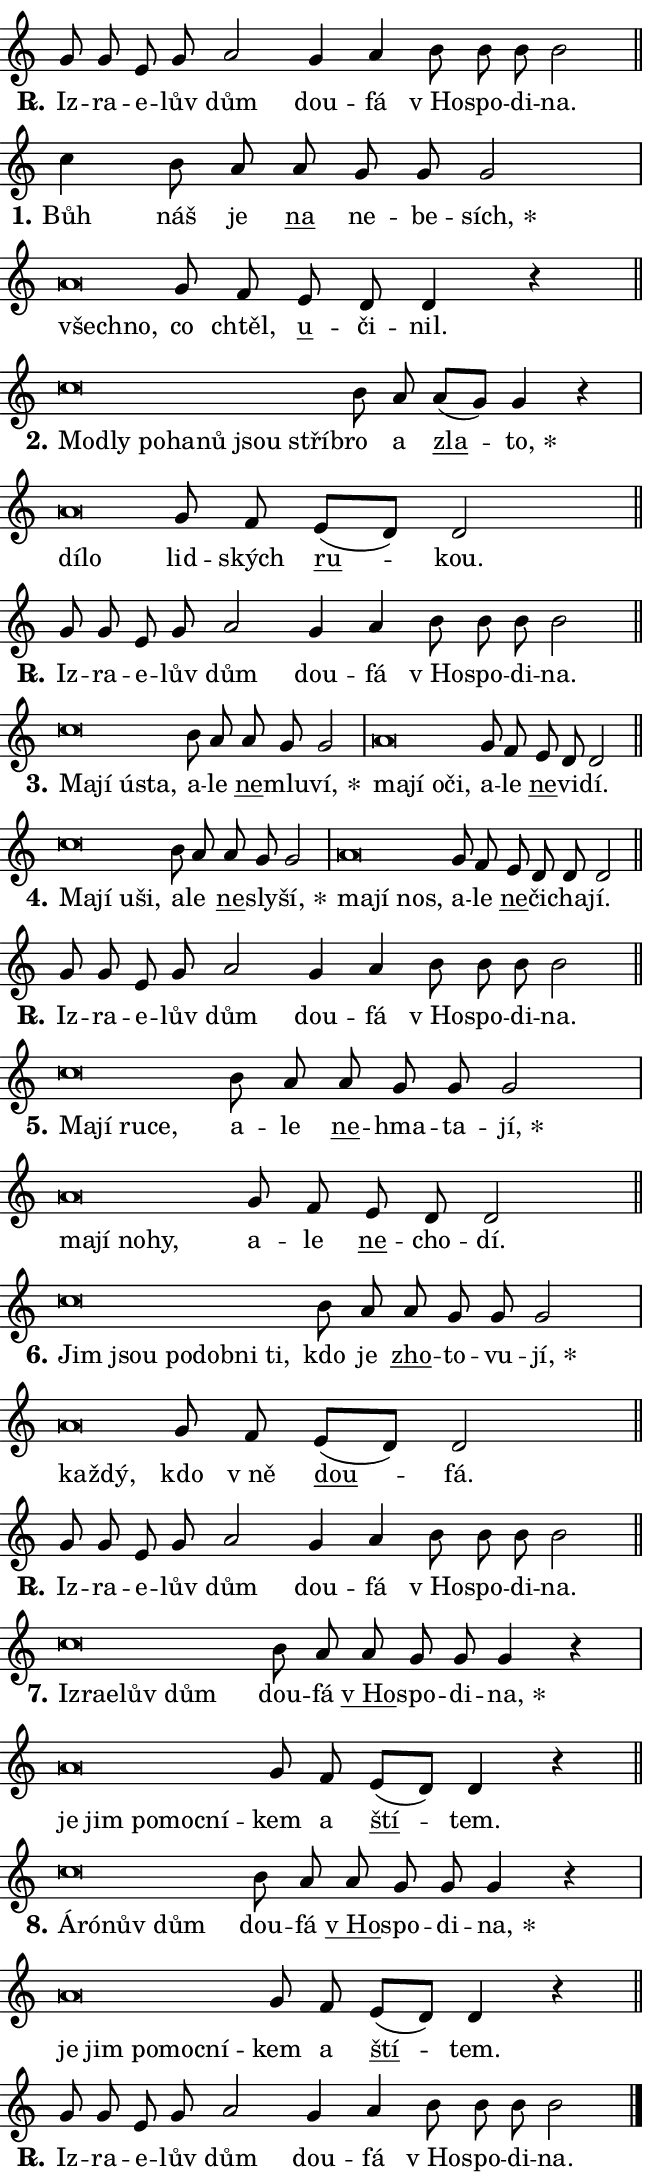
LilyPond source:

\version "2.24.0"
\header { tagline = "" }
\paper {
  indent = 0\cm
  top-margin = 0\cm
  right-margin = 0.13\cm % to fit lyric hyphens
  bottom-margin = 0\cm
  left-margin = 0\cm
  paper-width = 11\cm
  page-breaking = #ly:one-page-breaking
  system-system-spacing.basic-distance = #11
  score-system-spacing.basic-distance = #11
  ragged-last = ##f
}


%% Author: Thomas Morley
%% https://lists.gnu.org/archive/html/lilypond-user/2020-05/msg00002.html
#(define (line-position grob)
"Returns position of @var[grob} in current system:
   @code{'start}, if at first time-step
   @code{'end}, if at last time-step
   @code{'middle} otherwise
"
  (let* ((col (ly:item-get-column grob))
         (ln (ly:grob-object col 'left-neighbor))
         (rn (ly:grob-object col 'right-neighbor))
         (col-to-check-left (if (ly:grob? ln) ln col))
         (col-to-check-right (if (ly:grob? rn) rn col))
         (break-dir-left
           (and
             (ly:grob-property col-to-check-left 'non-musical #f)
             (ly:item-break-dir col-to-check-left)))
         (break-dir-right
           (and
             (ly:grob-property col-to-check-right 'non-musical #f)
             (ly:item-break-dir col-to-check-right))))
        (cond ((eqv? 1 break-dir-left) 'start)
              ((eqv? -1 break-dir-right) 'end)
              (else 'middle))))

#(define (tranparent-at-line-position vctor)
  (lambda (grob)
  "Relying on @code{line-position} select the relevant enry from @var{vctor}.
Used to determine transparency,"
    (case (line-position grob)
      ((end) (not (vector-ref vctor 0)))
      ((middle) (not (vector-ref vctor 1)))
      ((start) (not (vector-ref vctor 2))))))

noteHeadBreakVisibility =
#(define-music-function (break-visibility)(vector?)
"Makes @code{NoteHead}s transparent relying on @var{break-visibility}"
#{
  \override NoteHead.transparent =
    #(tranparent-at-line-position break-visibility)
#})

#(define delete-ledgers-for-transparent-note-heads
  (lambda (grob)
    "Reads whether a @code{NoteHead} is transparent.
If so this @code{NoteHead} is removed from @code{'note-heads} from
@var{grob}, which is supposed to be @code{LedgerLineSpanner}.
As a result ledgers are not printed for this @code{NoteHead}"
    (let* ((nhds-array (ly:grob-object grob 'note-heads))
           (nhds-list
             (if (ly:grob-array? nhds-array)
                 (ly:grob-array->list nhds-array)
                 '()))
           ;; Relies on the transparent-property being done before
           ;; Staff.LedgerLineSpanner.after-line-breaking is executed.
           ;; This is fragile ...
           (to-keep
             (remove
               (lambda (nhd)
                 (ly:grob-property nhd 'transparent #f))
               nhds-list)))
      ;; TODO find a better method to iterate over grob-arrays, similiar
      ;; to filter/remove etc for lists
      ;; For now rebuilt from scratch
      (set! (ly:grob-object grob 'note-heads)  '())
      (for-each
        (lambda (nhd)
          (ly:pointer-group-interface::add-grob grob 'note-heads nhd))
        to-keep))))

squashNotes = {
  \override NoteHead.X-extent = #'(-0.2 . 0.2)
  \override NoteHead.Y-extent = #'(-0.75 . 0)
  \override NoteHead.stencil =
    #(lambda (grob)
       (let ((pos (ly:grob-property grob 'staff-position)))
         (begin
           (if (< pos -7) (display "ERROR: Lower brevis then expected\n") (display ""))
           (if (<= pos -6) ly:text-interface::print ly:note-head::print))))
}
unSquashNotes = {
  \revert NoteHead.X-extent
  \revert NoteHead.Y-extent
  \revert NoteHead.stencil
}

hideNotes = \noteHeadBreakVisibility #begin-of-line-visible
unHideNotes = \noteHeadBreakVisibility #all-visible

% work-around for resetting accidentals
% https://lilypond.org/doc/v2.23/Documentation/notation/displaying-rhythms#unmetered-music
cadenzaMeasure = {
  \cadenzaOff
  \partial 1024 s1024
  \cadenzaOn
}

#(define-markup-command (accent layout props text) (markup?)
  "Underline accented syllable"
  (interpret-markup layout props
    #{\markup \override #'(offset . 4.3) \underline { #text }#}))

responsum = \markup \concat {
  "R" \hspace #-1.05 \path #0.1 #'((moveto 0 0.07) (lineto 0.9 0.8)) \hspace #0.05 "."
}

spaceSize = #0.6828661417322834 % exact space size for TeX Gyre Schola

\layout {
  \context {
    \Staff
    \remove "Time_signature_engraver"
    \override LedgerLineSpanner.after-line-breaking = #delete-ledgers-for-transparent-note-heads
  }
  \context {
    \Lyrics {
      \override LyricSpace.minimum-distance = \spaceSize
      \override LyricText.font-name = #"TeX Gyre Schola"
      \override LyricText.font-size = 1
      \override StanzaNumber.font-name = #"TeX Gyre Schola Bold"
      \override StanzaNumber.font-size = 1
    }
  }
  \context {
    \Score 
    \override NoteHead.text =
      #(lambda (grob) 
        (let ((pos (ly:grob-property grob 'staff-position)))
          #{\markup {
            \combine
              \halign #-0.55 \raise #(if (= pos -6) 0 0.5) \override #'(thickness . 2) \draw-line #'(3.2 . 0)
              \musicglyph "noteheads.sM1"
          }#}))
  }
}

% magnetic-lyrics.ily
%
%   written by
%     Jean Abou Samra <jean@abou-samra.fr>
%     Werner Lemberg <wl@gnu.org>
%
%   adapted by
%     Jiri Hon <jiri.hon@gmail.com>
%
% Version 2022-Apr-15

% https://www.mail-archive.com/lilypond-user@gnu.org/msg149350.html

#(define (Left_hyphen_pointer_engraver context)
   "Collect syllable-hyphen-syllable occurrences in lyrics and store
them in properties.  This engraver only looks to the left.  For
example, if the lyrics input is @code{foo -- bar}, it does the
following.

@itemize @bullet
@item
Set the @code{text} property of the @code{LyricHyphen} grob between
@q{foo} and @q{bar} to @code{foo}.

@item
Set the @code{left-hyphen} property of the @code{LyricText} grob with
text @q{foo} to the @code{LyricHyphen} grob between @q{foo} and
@q{bar}.
@end itemize

Use this auxiliary engraver in combination with the
@code{lyric-@/text::@/apply-@/magnetic-@/offset!} hook."
   (let ((hyphen #f)
         (text #f))
     (make-engraver
      (acknowledgers
       ((lyric-syllable-interface engraver grob source-engraver)
        (set! text grob)))
      (end-acknowledgers
       ((lyric-hyphen-interface engraver grob source-engraver)
        ;(when (not (grob::has-interface grob 'lyric-space-interface))
          (set! hyphen grob)));)
      ((stop-translation-timestep engraver)
       (when (and text hyphen)
         (ly:grob-set-object! text 'left-hyphen hyphen))
       (set! text #f)
       (set! hyphen #f)))))

#(define (lyric-text::apply-magnetic-offset! grob)
   "If the space between two syllables is less than the value in
property @code{LyricText@/.details@/.squash-threshold}, move the right
syllable to the left so that it gets concatenated with the left
syllable.

Use this function as a hook for
@code{LyricText@/.after-@/line-@/breaking} if the
@code{Left_@/hyphen_@/pointer_@/engraver} is active."
   (let ((hyphen (ly:grob-object grob 'left-hyphen #f)))
     (when hyphen
       (let ((left-text (ly:spanner-bound hyphen LEFT)))
         (when (grob::has-interface left-text 'lyric-syllable-interface)
           (let* ((common (ly:grob-common-refpoint grob left-text X))
                  (this-x-ext (ly:grob-extent grob common X))
                  (left-x-ext
                   (begin
                     ;; Trigger magnetism for left-text.
                     (ly:grob-property left-text 'after-line-breaking)
                     (ly:grob-extent left-text common X)))
                  ;; `delta` is the gap width between two syllables.
                  (delta (- (interval-start this-x-ext)
                            (interval-end left-x-ext)))
                  (details (ly:grob-property grob 'details))
                  (threshold (assoc-get 'squash-threshold details 0.2)))
             (when (< delta threshold)
               (let* (;; We have to manipulate the input text so that
                      ;; ligatures crossing syllable boundaries are not
                      ;; disabled.  For languages based on the Latin
                      ;; script this is essentially a beautification.
                      ;; However, for non-Western scripts it can be a
                      ;; necessity.
                      (lt (ly:grob-property left-text 'text))
                      (rt (ly:grob-property grob 'text))
                      (is-space (grob::has-interface hyphen 'lyric-space-interface))
                      (space (if is-space " " ""))
                      (extra-delta (if is-space spaceSize 0))
                      ;; Append new syllable.
                      (ltrt-space (if (and (string? lt) (string? rt))
                                (string-append lt space rt)
                                (make-concat-markup (list lt space rt))))
                      ;; Right-align `ltrt` to the right side.
                      (ltrt-space-markup (grob-interpret-markup
                               grob
                               (make-translate-markup
                                (cons (interval-length this-x-ext) 0)
                                (make-right-align-markup ltrt-space)))))
                 (begin
                   ;; Don't print `left-text`.
                   (ly:grob-set-property! left-text 'stencil #f)
                   ;; Set text and stencil (which holds all collected
                   ;; syllables so far) and shift it to the left.
                   (ly:grob-set-property! grob 'text ltrt-space)
                   (ly:grob-set-property! grob 'stencil ltrt-space-markup)
                   (ly:grob-translate-axis! grob (- (- delta extra-delta)) X))))))))))


#(define (lyric-hyphen::displace-bounds-first grob)
   ;; Make very sure this callback isn't triggered too early.
   (let ((left (ly:spanner-bound grob LEFT))
         (right (ly:spanner-bound grob RIGHT)))
     (ly:grob-property left 'after-line-breaking)
     (ly:grob-property right 'after-line-breaking)
     (ly:lyric-hyphen::print grob)))

squashThreshold = #0.4

\layout {
  \context {
    \Lyrics
    \consists #Left_hyphen_pointer_engraver
    \override LyricText.after-line-breaking =
      #lyric-text::apply-magnetic-offset!
    \override LyricHyphen.stencil = #lyric-hyphen::displace-bounds-first
    \override LyricText.details.squash-threshold = \squashThreshold
    \override LyricHyphen.minimum-distance = 0
    \override LyricHyphen.minimum-length = \squashThreshold
  }
}

squashText = \override LyricText.details.squash-threshold = 9999
unSquashText = \override LyricText.details.squash-threshold = \squashThreshold

leftText = \override LyricText.self-alignment-X = #LEFT
unLeftText = \revert LyricText.self-alignment-X

starOffset = #(lambda (grob) 
                (let ((x_offset (ly:self-alignment-interface::aligned-on-x-parent grob)))
                  (if (= x_offset 0) 0 (+ x_offset 1.2))))

star = #(define-music-function (syllable)(string?)
"Append star separator at the end of a syllable"
#{
  \once \override LyricText.X-offset = #starOffset
  \lyricmode { \markup {
    #syllable
    \override #'((font-name . "TeX Gyre Schola Bold")) \hspace #0.2 \lower #0.65 \larger "*"
  } }
#})

starAccent = #(define-music-function (syllable)(string?)
"Append star separator at the end of a syllable and make accent"
#{
  \once \override LyricText.X-offset = #starOffset
  \lyricmode { \markup {
    \accent #syllable
    \override #'((font-name . "TeX Gyre Schola Bold")) \hspace #0.2 \lower #0.65 \larger "*"
  } }
#})

breath = #(define-music-function (syllable)(string?)
"Append breathing indicator at the end of a syllable"
#{
  \lyricmode { \markup { #syllable "+" } }
#})

optionalBreath = #(define-music-function (syllable)(string?)
"Append optional breathing indicator at the end of a syllable"
#{
  \lyricmode { \markup { #syllable "(+)" } }
#})


\score {
    <<
        \new Voice = "melody" { \cadenzaOn \key c \major \relative { g'8 g e g a2 \bar "" g4 a \bar "" b8 b b b2 \cadenzaMeasure \bar "||" \break } }
        \new Lyrics \lyricsto "melody" { \lyricmode { \set stanza = \responsum
Iz -- ra -- e -- lův dům dou -- fá "v Ho" -- spo -- di -- na. } }
    >>
    \layout {}
}

\score {
    <<
        \new Voice = "melody" { \cadenzaOn \key c \major \relative { c''4 b8 a \bar "" a g g g2 \cadenzaMeasure \bar "|" \squashNotes a\breve*1/16 \hideNotes \breve*1/16 \bar "" \unHideNotes \unSquashNotes g8 f \bar "" e d d4 r \cadenzaMeasure \bar "||" \break } }
        \new Lyrics \lyricsto "melody" { \lyricmode { \set stanza = "1."
Bůh náš je \markup \accent na ne -- be -- \star sích, \leftText všech -- \squashText no, \unLeftText \unSquashText co chtěl, \markup \accent u -- či -- nil. } }
    >>
    \layout {}
}

\score {
    <<
        \new Voice = "melody" { \cadenzaOn \key c \major \relative { \squashNotes c''\breve*1/16 \hideNotes \breve*1/16 \bar "" \breve*1/16 \bar "" \breve*1/16 \bar "" \breve*1/16 \bar "" \breve*1/16 \breve*1/16 \bar "" \unHideNotes \unSquashNotes b8 a \bar "" a[( g)] g4 r \cadenzaMeasure \bar "|" \squashNotes a\breve*1/16 \hideNotes \breve*1/16 \bar "" \unHideNotes \unSquashNotes g8 f \bar "" e[( d)] d2 \cadenzaMeasure \bar "||" \break } }
        \new Lyrics \lyricsto "melody" { \lyricmode { \set stanza = "2."
\leftText Mo -- \squashText dly po -- ha -- nů jsou stříb -- \unLeftText \unSquashText ro a \markup \accent zla -- \star to, \leftText dí -- \squashText lo \unLeftText \unSquashText lid -- ských \markup \accent ru -- kou. } }
    >>
    \layout {}
}

\score {
    <<
        \new Voice = "melody" { \cadenzaOn \key c \major \relative { g'8 g e g a2 \bar "" g4 a \bar "" b8 b b b2 \cadenzaMeasure \bar "||" \break } }
        \new Lyrics \lyricsto "melody" { \lyricmode { \set stanza = \responsum
Iz -- ra -- e -- lův dům dou -- fá "v Ho" -- spo -- di -- na. } }
    >>
    \layout {}
}

\score {
    <<
        \new Voice = "melody" { \cadenzaOn \key c \major \relative { \squashNotes c''\breve*1/16 \hideNotes \breve*1/16 \bar "" \breve*1/16 \breve*1/16 \bar "" \unHideNotes \unSquashNotes b8 a \bar "" a g g2 \cadenzaMeasure \bar "|" \squashNotes a\breve*1/16 \hideNotes \breve*1/16 \bar "" \breve*1/16 \breve*1/16 \bar "" \unHideNotes \unSquashNotes g8 f \bar "" e d d2 \cadenzaMeasure \bar "||" \break } }
        \new Lyrics \lyricsto "melody" { \lyricmode { \set stanza = "3."
\leftText Ma -- \squashText jí ú -- sta, \unLeftText \unSquashText a -- le \markup \accent ne -- mlu -- \star ví, \leftText ma -- \squashText jí o -- či, \unLeftText \unSquashText a -- le \markup \accent ne -- vi -- dí. } }
    >>
    \layout {}
}

\score {
    <<
        \new Voice = "melody" { \cadenzaOn \key c \major \relative { \squashNotes c''\breve*1/16 \hideNotes \breve*1/16 \bar "" \breve*1/16 \breve*1/16 \bar "" \unHideNotes \unSquashNotes b8 a \bar "" a g g2 \cadenzaMeasure \bar "|" \squashNotes a\breve*1/16 \hideNotes \breve*1/16 \breve*1/16 \bar "" \unHideNotes \unSquashNotes g8 f \bar "" e d d d2 \cadenzaMeasure \bar "||" \break } }
        \new Lyrics \lyricsto "melody" { \lyricmode { \set stanza = "4."
\leftText Ma -- \squashText jí u -- ši, \unLeftText \unSquashText a -- le \markup \accent ne -- sly -- \star ší, \leftText ma -- \squashText jí nos, \unLeftText \unSquashText a -- le \markup \accent ne -- či -- cha -- jí. } }
    >>
    \layout {}
}

\score {
    <<
        \new Voice = "melody" { \cadenzaOn \key c \major \relative { g'8 g e g a2 \bar "" g4 a \bar "" b8 b b b2 \cadenzaMeasure \bar "||" \break } }
        \new Lyrics \lyricsto "melody" { \lyricmode { \set stanza = \responsum
Iz -- ra -- e -- lův dům dou -- fá "v Ho" -- spo -- di -- na. } }
    >>
    \layout {}
}

\score {
    <<
        \new Voice = "melody" { \cadenzaOn \key c \major \relative { \squashNotes c''\breve*1/16 \hideNotes \breve*1/16 \bar "" \breve*1/16 \breve*1/16 \bar "" \unHideNotes \unSquashNotes b8 a \bar "" a g g g2 \cadenzaMeasure \bar "|" \squashNotes a\breve*1/16 \hideNotes \breve*1/16 \bar "" \breve*1/16 \breve*1/16 \bar "" \unHideNotes \unSquashNotes g8 f \bar "" e d d2 \cadenzaMeasure \bar "||" \break } }
        \new Lyrics \lyricsto "melody" { \lyricmode { \set stanza = "5."
\leftText Ma -- \squashText jí ru -- ce, \unLeftText \unSquashText a -- le \markup \accent ne -- hma -- ta -- \star jí, \leftText ma -- \squashText jí no -- hy, \unLeftText \unSquashText a -- le \markup \accent ne -- cho -- dí. } }
    >>
    \layout {}
}

\score {
    <<
        \new Voice = "melody" { \cadenzaOn \key c \major \relative { \squashNotes c''\breve*1/16 \hideNotes \breve*1/16 \bar "" \breve*1/16 \bar "" \breve*1/16 \bar "" \breve*1/16 \breve*1/16 \bar "" \unHideNotes \unSquashNotes b8 a \bar "" a g g g2 \cadenzaMeasure \bar "|" \squashNotes a\breve*1/16 \hideNotes \breve*1/16 \bar "" \unHideNotes \unSquashNotes g8 f \bar "" e[( d)] d2 \cadenzaMeasure \bar "||" \break } }
        \new Lyrics \lyricsto "melody" { \lyricmode { \set stanza = "6."
\leftText Jim \squashText jsou po -- dob -- ni ti, \unLeftText \unSquashText kdo je \markup \accent zho -- to -- vu -- \star jí, \leftText kaž -- \squashText dý, \unLeftText \unSquashText kdo "v ně" \markup \accent dou -- fá. } }
    >>
    \layout {}
}

\score {
    <<
        \new Voice = "melody" { \cadenzaOn \key c \major \relative { g'8 g e g a2 \bar "" g4 a \bar "" b8 b b b2 \cadenzaMeasure \bar "||" \break } }
        \new Lyrics \lyricsto "melody" { \lyricmode { \set stanza = \responsum
Iz -- ra -- e -- lův dům dou -- fá "v Ho" -- spo -- di -- na. } }
    >>
    \layout {}
}

\score {
    <<
        \new Voice = "melody" { \cadenzaOn \key c \major \relative { \squashNotes c''\breve*1/16 \hideNotes \breve*1/16 \bar "" \breve*1/16 \bar "" \breve*1/16 \breve*1/16 \bar "" \unHideNotes \unSquashNotes b8 a \bar "" a g g g4 r \cadenzaMeasure \bar "|" \squashNotes a\breve*1/16 \hideNotes \breve*1/16 \bar "" \breve*1/16 \bar "" \breve*1/16 \breve*1/16 \bar "" \unHideNotes \unSquashNotes g8 f \bar "" e[( d)] d4 r \cadenzaMeasure \bar "||" \break } }
        \new Lyrics \lyricsto "melody" { \lyricmode { \set stanza = "7."
\leftText Iz -- \squashText ra -- e -- lův dům \unLeftText \unSquashText dou -- fá \markup \accent "v Ho" -- spo -- di -- \star na, \leftText je \squashText jim po -- moc -- ní -- \unLeftText \unSquashText kem a \markup \accent ští -- tem. } }
    >>
    \layout {}
}

\score {
    <<
        \new Voice = "melody" { \cadenzaOn \key c \major \relative { \squashNotes c''\breve*1/16 \hideNotes \breve*1/16 \bar "" \breve*1/16 \breve*1/16 \bar "" \unHideNotes \unSquashNotes b8 a \bar "" a g g g4 r \cadenzaMeasure \bar "|" \squashNotes a\breve*1/16 \hideNotes \breve*1/16 \bar "" \breve*1/16 \bar "" \breve*1/16 \breve*1/16 \bar "" \unHideNotes \unSquashNotes g8 f \bar "" e[( d)] d4 r \cadenzaMeasure \bar "||" \break } }
        \new Lyrics \lyricsto "melody" { \lyricmode { \set stanza = "8."
\leftText Á -- \squashText ró -- nův dům \unLeftText \unSquashText dou -- fá \markup \accent "v Ho" -- spo -- di -- \star na, \leftText je \squashText jim po -- moc -- ní -- \unLeftText \unSquashText kem a \markup \accent ští -- tem. } }
    >>
    \layout {}
}

\score {
    <<
        \new Voice = "melody" { \cadenzaOn \key c \major \relative { g'8 g e g a2 \bar "" g4 a \bar "" b8 b b b2 \cadenzaMeasure \bar "||" \break } \bar "|." }
        \new Lyrics \lyricsto "melody" { \lyricmode { \set stanza = \responsum
Iz -- ra -- e -- lův dům dou -- fá "v Ho" -- spo -- di -- na. } }
    >>
    \layout {}
}
